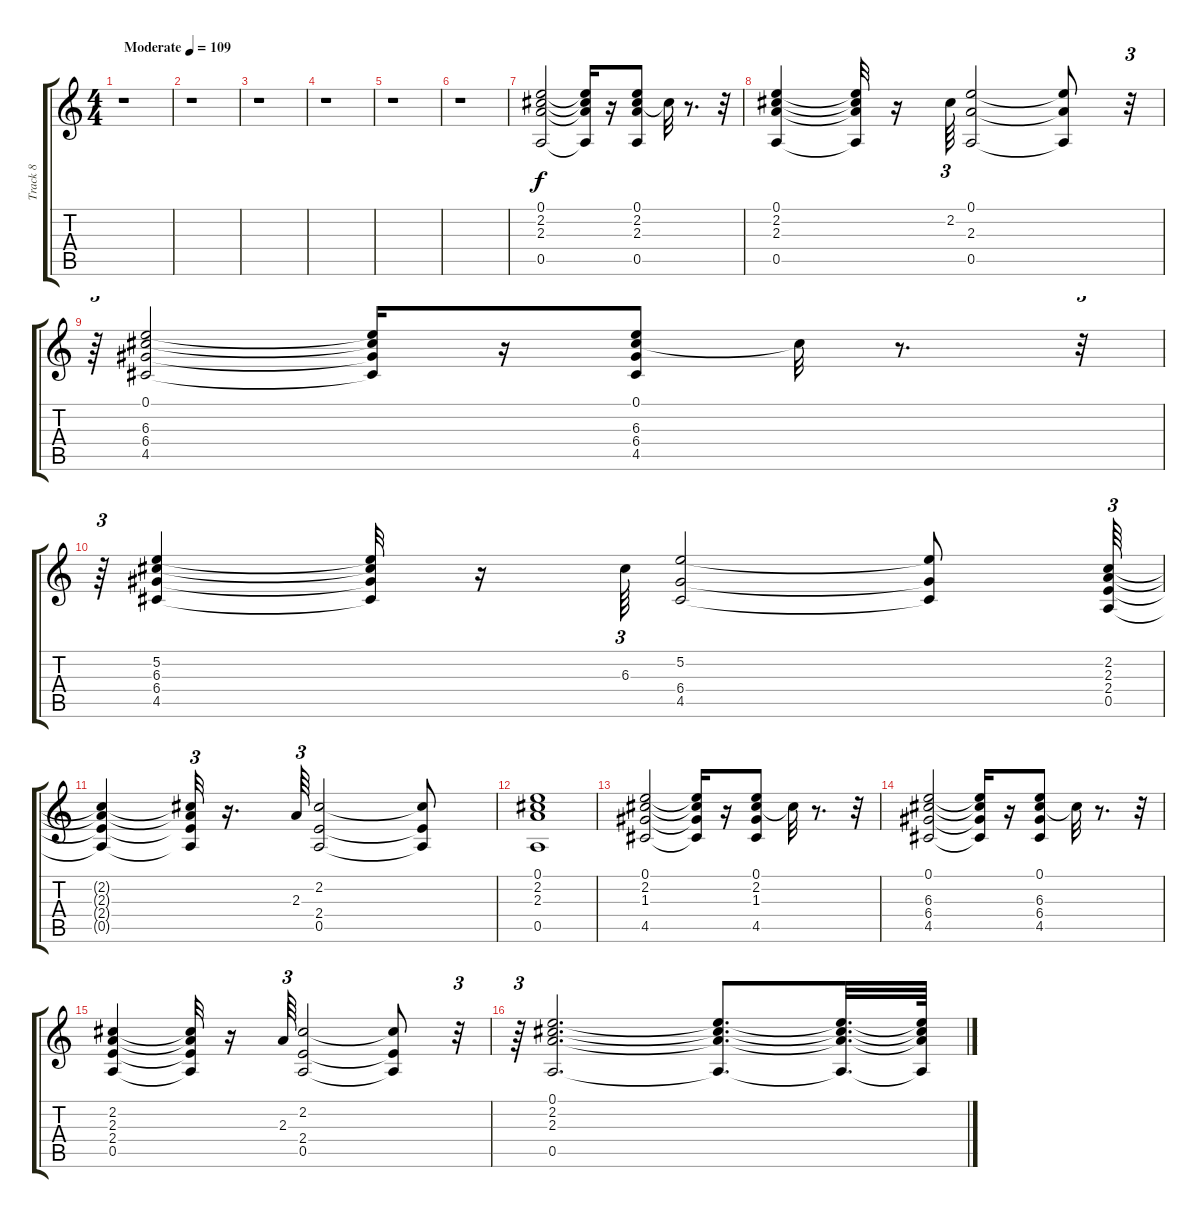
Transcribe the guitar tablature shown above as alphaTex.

\track ("Track 8" "Track 8") {instrument overdrivenguitar}
\staff {score tabs}
\tuning (E4 B3 G3 D3 A2 E2) {hide}
\ts (4 4)
\tempo (109 "Moderate")
\clef g2
\ks c
r.1{dy f instrument overdrivenguitar} |
r.1 |
r.1 |
r.1 |
r.1 |
r.1 |
(0.1 2.2 2.3 0.5).2 (0.1{t} 2.2{t} 2.3{t} 0.5{t}).16 r.16 (0.1 2.2 2.3 0.5).8 2.2{t}.32 r.8{d} r.32 |
(0.1 2.2 2.3 0.5).4 (0.1{t} 2.2{t} 2.3{t} 0.5{t}).32 r.16 2.2.64{tu (3 2)} (0.1 2.3 0.5).2 (0.1{t} 2.3{t} 0.5{t}).8 r.32{tu (3 2)} |
r.64{tu (3 2)} (0.1 6.3 6.4 4.5).2 (0.1{t} 6.3{t} 6.4{t} 4.5{t}).16 r.16 (0.1 6.3 6.4 4.5).8 6.3{t}.32 r.8{d} r.32{tu (3 2)} |
r.64{tu (3 2)} (5.2 6.3 6.4 4.5).4 (5.2{t} 6.3{t} 6.4{t} 4.5{t}).32 r.16 6.3.64{tu (3 2)} (5.2 6.4 4.5).2 (5.2{t} 6.4{t} 4.5{t}).8 (2.2 2.3 2.4 0.5).64{tu (3 2)} |
(2.2{t} 2.3{t} 2.4{t} 0.5{t}).4 (2.2{t} 2.3{t} 2.4{t} 0.5{t}).32{tu (3 2)} r.16{d} 2.3.64{tu (3 2)} (2.2 2.4 0.5).2 (2.2{t} 2.4{t} 0.5{t}).8 |
(0.1 2.2 2.3 0.5).1 |
(0.1 2.2 1.3 4.5).2 (0.1{t} 2.2{t} 1.3{t} 4.5{t}).16 r.16 (0.1 2.2 1.3 4.5).8 2.2{t}.32 r.8{d} r.32 |
(0.1 6.3 6.4 4.5).2 (0.1{t} 6.3{t} 6.4{t} 4.5{t}).16 r.16 (0.1 6.3 6.4 4.5).8 6.3{t}.32 r.8{d} r.32 |
(2.2 2.3 2.4 0.5).4 (2.2{t} 2.3{t} 2.4{t} 0.5{t}).32 r.16 2.3.64{tu (3 2)} (2.2 2.4 0.5).2 (2.2{t} 2.4{t} 0.5{t}).8 r.32{tu (3 2)} |
r.64{tu (3 2)} (0.1 2.2 2.3 0.5).2{d} (0.1{t} 2.2{t} 2.3{t} 0.5{t}).8{d} (0.1{t} 2.2{t} 2.3{t} 0.5{t}).32{d} (0.1{t} 2.2{t} 2.3{t} 0.5{t}).64
